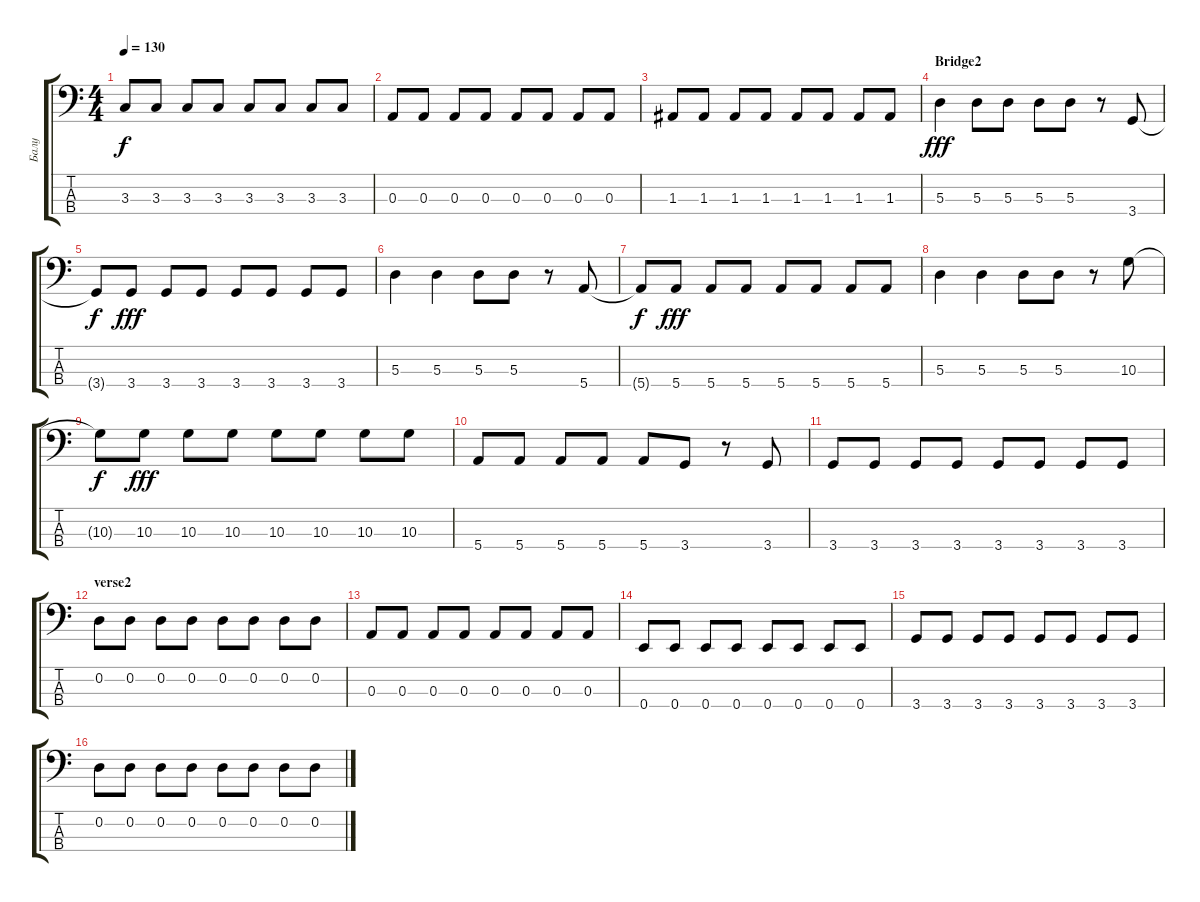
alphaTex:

\track ("Балу" "Балу") {instrument electricbassfinger}
\staff {score tabs}
\tuning (G2 D2 A1 E1) {hide}
\ts (4 4)
\tempo 130
\clef f4
\ks c
3.3.8{dy f} 3.3.8 3.3.8 3.3.8 3.3.8 3.3.8 3.3.8 3.3.8 |
0.3.8 0.3.8 0.3.8 0.3.8 0.3.8 0.3.8 0.3.8 0.3.8 |
1.3.8 1.3.8 1.3.8 1.3.8 1.3.8 1.3.8 1.3.8 1.3.8 |
\section ("" "Bridge2")
5.3.4{dy fff} 5.3.8 5.3.8 5.3.8 5.3.8 r.8 3.4.8 |
3.4{t}.8{dy f} 3.4.8{dy fff} 3.4.8 3.4.8 3.4.8 3.4.8 3.4.8 3.4.8 |
5.3.4 5.3.4 5.3.8 5.3.8 r.8 5.4.8 |
5.4{t}.8{dy f} 5.4.8{dy fff} 5.4.8 5.4.8 5.4.8 5.4.8 5.4.8 5.4.8 |
5.3.4 5.3.4 5.3.8 5.3.8 r.8 10.3.8 |
10.3{t}.8{dy f} 10.3.8{dy fff} 10.3.8 10.3.8 10.3.8 10.3.8 10.3.8 10.3.8 |
5.4.8 5.4.8 5.4.8 5.4.8 5.4.8 3.4.8 r.8 3.4.8 |
3.4.8 3.4.8 3.4.8 3.4.8 3.4.8 3.4.8 3.4.8 3.4.8 |
\section ("" "verse2")
0.2.8 0.2.8 0.2.8 0.2.8 0.2.8 0.2.8 0.2.8 0.2.8 |
0.3.8 0.3.8 0.3.8 0.3.8 0.3.8 0.3.8 0.3.8 0.3.8 |
0.4.8 0.4.8 0.4.8 0.4.8 0.4.8 0.4.8 0.4.8 0.4.8 |
3.4.8 3.4.8 3.4.8 3.4.8 3.4.8 3.4.8 3.4.8 3.4.8 |
0.2.8 0.2.8 0.2.8 0.2.8 0.2.8 0.2.8 0.2.8 0.2.8
